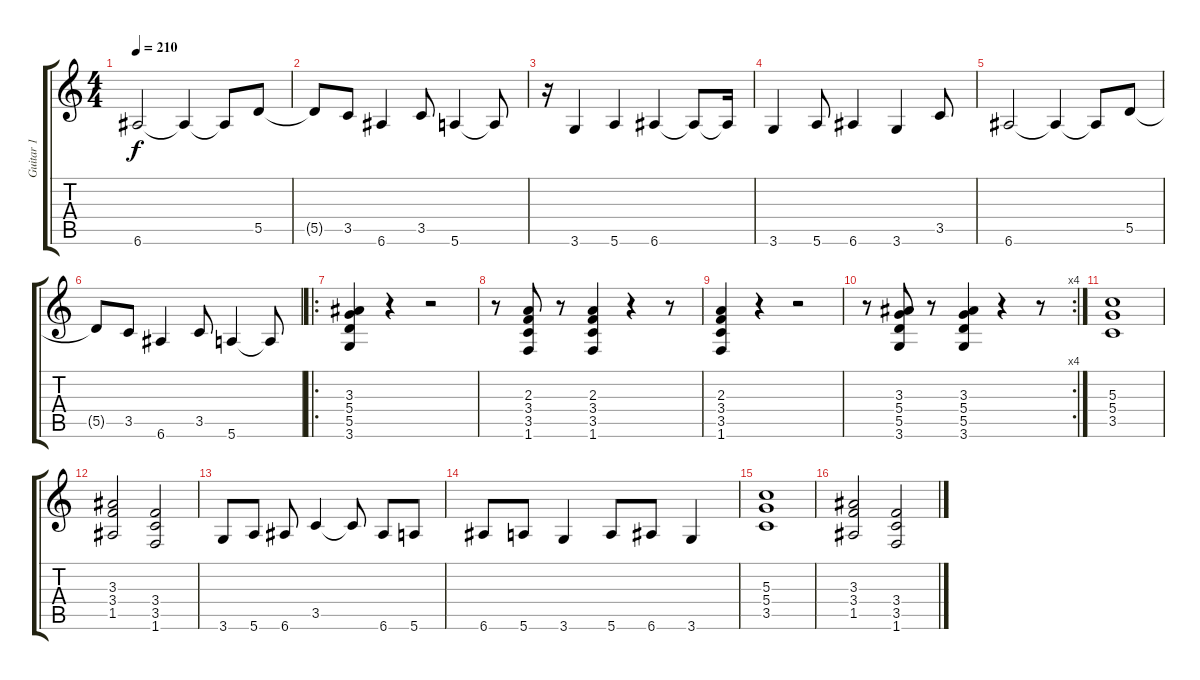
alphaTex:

\track ("Guitar 1" "Guitar 1") {instrument overdrivenguitar}
\staff {score tabs}
\tuning (E4 B3 G3 D3 A2 E2) {hide}
\ts (4 4)
\tempo 210
\clef g2
\ks c
6.6.2{dy f} 6.6{t}.4 6.6{t}.8 5.5.8 |
5.5{t}.8 3.5.8 6.6.4 3.5.8 5.6.4 5.6{t}.8 |
r.16 3.6.4 5.6.4 6.6.4 6.6{t}.8 6.6{t}.16 |
3.6.4 5.6.8 6.6.4 3.6.4 3.5.8 |
6.6.2 6.6{t}.4 6.6{t}.8 5.5.8 |
5.5{t}.8 3.5.8 6.6.4 3.5.8 5.6.4 5.6{t}.8 |
\ro
(3.3 5.4 5.5 3.6).4 r.4 r.2 |
r.8 (2.3 3.4 3.5 1.6).8 r.8 (2.3 3.4 3.5 1.6).4 r.4 r.8 |
(2.3 3.4 3.5 1.6).4 r.4 r.2 |
\rc 4
r.8 (3.3 5.4 5.5 3.6).8 r.8 (3.3 5.4 5.5 3.6).4 r.4 r.8 |
(5.3 5.4 3.5).1 |
(3.3 3.4 1.5).2 (3.4 3.5 1.6).2 |
3.6.8 5.6.8 6.6.8 3.5.4 3.5{t}.8 6.6.8 5.6.8 |
6.6.8 5.6.8 3.6.4 5.6.8 6.6.8 3.6.4 |
(5.3 5.4 3.5).1 |
(3.3 3.4 1.5).2 (3.4 3.5 1.6).2
